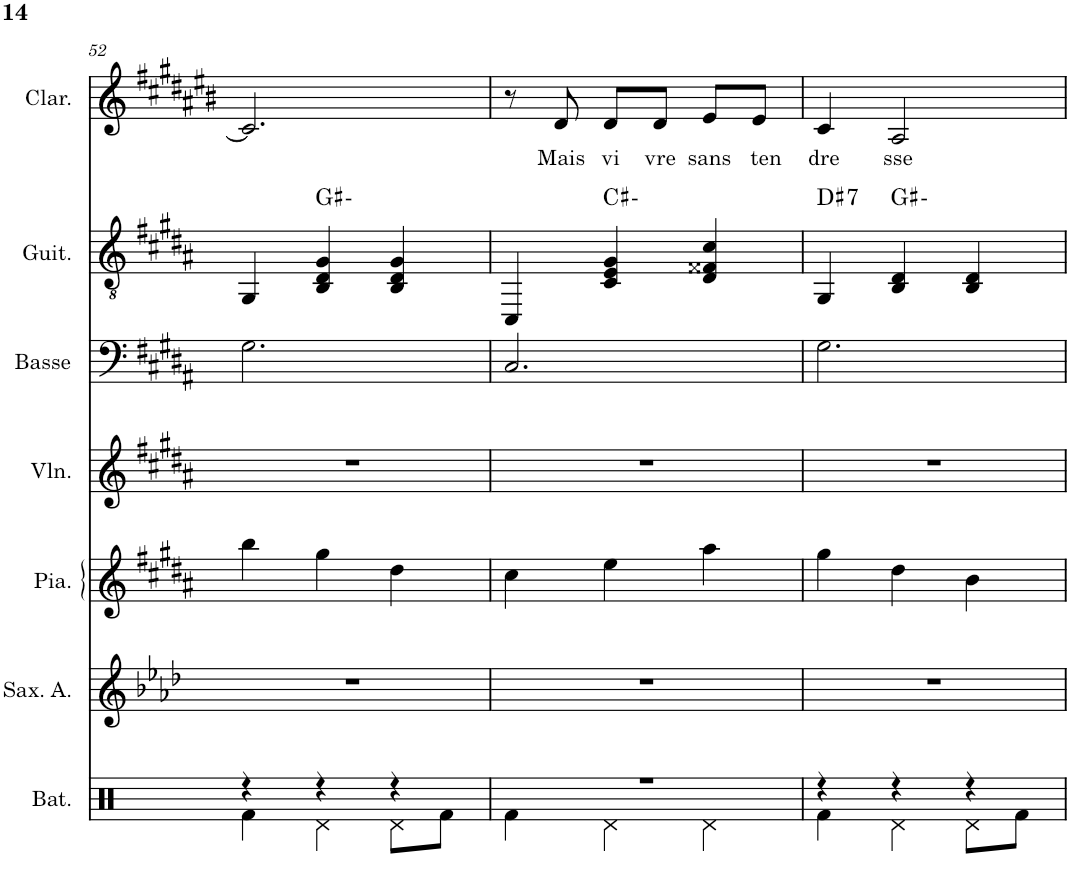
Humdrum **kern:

**kern	**kern	**kern	**kern	**kern	**kern	**harte	**kern	**text
*part7	*part6	*part5	*part4	*part3	*part2	*part2	*part1	*part1
*staff7	*staff6	*staff5	*staff4	*staff3	*staff2	*	*staff1	*staff1
*I"Batterie	*I"Saxophone Alto	*I"Piano	*I"Violon	*I"Basse acoustique	*I"Guitare classique	*	*I"Clarinette	*
*I'Bat.	*I'Sax. A.	*I'Pia.	*I'Vln.	*I'Basse	*I'Guit.	*	*I'Clar.	*
!!LO:PB:g=z
*clefX	*clefG2	*clefG2	*clefG2	*clefF4	*clefGv2	*	*clefG2	*
*	*Trd5c9	*	*	*Trd7c12	*	*	*Trd1c2	*
*k[]	*k[b-e-a-d-]	*k[f#c#g#d#a#]	*k[f#c#g#d#a#]	*k[f#c#g#d#a#]	*k[f#c#g#d#a#]	*	*k[f#c#g#d#a#e#b#]	*
*M3/4	*M3/4	*M3/4	*M3/4	*M3/4	*M3/4	*	*M3/4	*
=52	=52	=52	=52	=52	=52	=52	=52	=52
*^	*	*	*	*	*	*	*	*
4r	4Rf\	2.r	4bb\	2.r	2.G#\	4GG#/	.	2.c#/]	.
4r	4Rd\	.	4gg#\	.	.	4BB/ 4D#/ 4G#/	G#:min	.	.
4r	8Rd\L	.	4dd#\	.	.	4BB/ 4D#/ 4G#/	.	.	.
.	8Rf\J	.	.	.	.	.	.	.	.
=53	=53	=53	=53	=53	=53	=53	=53	=53	=53
2.r	4Rf\	2.r	4cc#\	2.r	2.C#/	4CC#/	.	8r	.
!	!	!	!	!	!	!	!	!	!LO:LY:b
.	.	.	.	.	.	.	.	8d#/	Mais
!	!	!	!	!	!	!	!	!	!LO:LY:b
.	4Rd\	.	4ee\	.	.	4C#/ 4E/ 4G#/	C#:min	8d#/L	vi
!	!	!	!	!	!	!	!	!	!LO:LY:b
.	.	.	.	.	.	.	.	8d#/J	vre
!	!	!	!	!	!	!	!	!	!LO:LY:b
.	4Rd\	.	4aa#\	.	.	4D#/ 4F##X/ 4c#/	.	8e#/L	sans
!	!	!	!	!	!	!	!	!	!LO:LY:b
.	.	.	.	.	.	.	.	8e#/J	ten
=54	=54	=54	=54	=54	=54	=54	=54	=54	=54
!	!	!	!	!	!	!	!LO:H:kt=7	!	!LO:LY:b
4r	4Rf\	2.r	4gg#\	2.r	2.G#\	4GG#/	D#:7	4c#/	dre
!	!	!	!	!	!	!	!	!	!LO:LY:b
4r	4Rd\	.	4dd#\	.	.	4BB/ 4D#/	G#:min	2A#/	sse
4r	8Rd\L	.	4b\	.	.	4BB/ 4D#/	.	.	.
.	8Rf\J	.	.	.	.	.	.	.	.
*v	*v	*	*	*	*	*	*	*	*
=	=	=	=	=	=	=	=	=
*-	*-	*-	*-	*-	*-	*-	*-	*-
